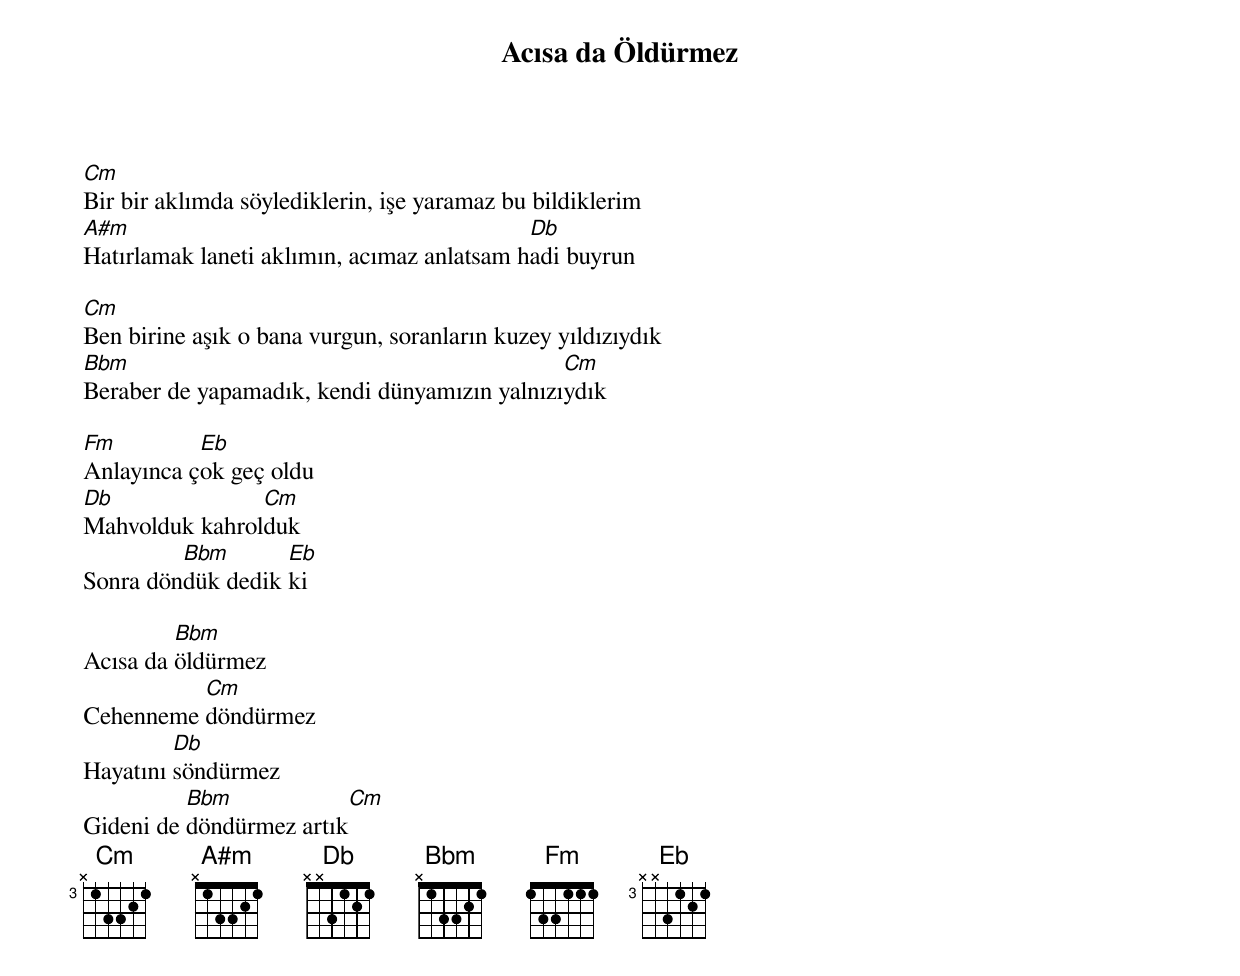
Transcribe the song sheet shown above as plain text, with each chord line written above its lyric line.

{title: Acısa da Öldürmez}
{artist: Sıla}

Cm
Bir bir aklımda söylediklerin, işe yaramaz bu bildiklerim
A#m                                         Db
Hatırlamak laneti aklımın, acımaz anlatsam hadi buyrun

Cm
Ben birine aşık o bana vurgun, soranların kuzey yıldızıydık
Bbm                                           Cm
Beraber de yapamadık, kendi dünyamızın yalnızıydık

Fm         Eb
Anlayınca çok geç oldu
Db              Cm
Mahvolduk kahrolduk
         Bbm       Eb
Sonra döndük dedik ki

         Bbm
Acısa da öldürmez
          Cm
Cehenneme döndürmez
         Db
Hayatını söndürmez
          Bbm            Cm
Gideni de döndürmez artık
